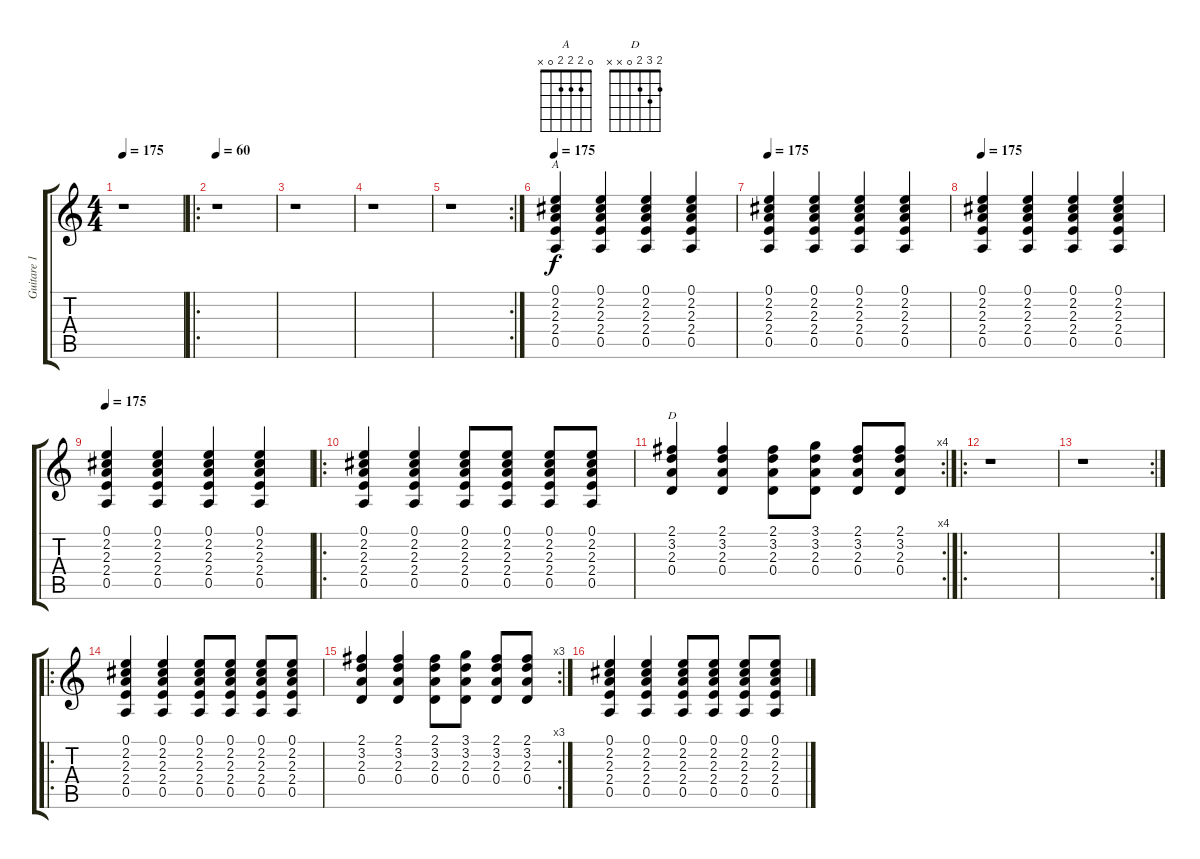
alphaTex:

\track ("Guitare 1 clean" "Guitare 1 ") {instrument electricguitarclean}
\staff {score tabs}
\tuning (E4 B3 G3 D3 A2 E2) {hide}
\chord ("A" 0 2 2 2 0 x)
\chord ("D" 2 3 2 0 x x)
\ts (4 4)
\tempo 175
\clef g2
\ks c
r.1{dy f} |
\ro
\tempo 60
r.1 |
r.1 |
r.1 |
\rc 2
r.1 |
\tempo 175
(0.1 2.2 2.3 2.4 0.5).4{ch "A"} (0.1 2.2 2.3 2.4 0.5).4 (0.1 2.2 2.3 2.4 0.5).4 (0.1 2.2 2.3 2.4 0.5).4 |
\tempo 175
(0.1 2.2 2.3 2.4 0.5).4 (0.1 2.2 2.3 2.4 0.5).4 (0.1 2.2 2.3 2.4 0.5).4 (0.1 2.2 2.3 2.4 0.5).4 |
\tempo 175
(0.1 2.2 2.3 2.4 0.5).4 (0.1 2.2 2.3 2.4 0.5).4 (0.1 2.2 2.3 2.4 0.5).4 (0.1 2.2 2.3 2.4 0.5).4 |
\tempo 175
(0.1 2.2 2.3 2.4 0.5).4 (0.1 2.2 2.3 2.4 0.5).4 (0.1 2.2 2.3 2.4 0.5).4 (0.1 2.2 2.3 2.4 0.5).4 |
\ro
(0.1 2.2 2.3 2.4 0.5).4 (0.1 2.2 2.3 2.4 0.5).4 (0.1 2.2 2.3 2.4 0.5).8 (0.1 2.2 2.3 2.4 0.5).8 (0.1 2.2 2.3 2.4 0.5).8 (0.1 2.2 2.3 2.4 0.5).8 |
\rc 4
(2.1 3.2 2.3 0.4).4{ch "D"} (2.1 3.2 2.3 0.4).4 (2.1 3.2 2.3 0.4).8 (3.1 3.2 2.3 0.4).8 (2.1 3.2 2.3 0.4).8 (2.1 3.2 2.3 0.4).8 |
\ro
r.1 |
\rc 2
r.1 |
\ro
(0.1 2.2 2.3 2.4 0.5).4 (0.1 2.2 2.3 2.4 0.5).4 (0.1 2.2 2.3 2.4 0.5).8 (0.1 2.2 2.3 2.4 0.5).8 (0.1 2.2 2.3 2.4 0.5).8 (0.1 2.2 2.3 2.4 0.5).8 |
\rc 3
(2.1 3.2 2.3 0.4).4 (2.1 3.2 2.3 0.4).4 (2.1 3.2 2.3 0.4).8 (3.1 3.2 2.3 0.4).8 (2.1 3.2 2.3 0.4).8 (2.1 3.2 2.3 0.4).8 |
(0.1 2.2 2.3 2.4 0.5).4 (0.1 2.2 2.3 2.4 0.5).4 (0.1 2.2 2.3 2.4 0.5).8 (0.1 2.2 2.3 2.4 0.5).8 (0.1 2.2 2.3 2.4 0.5).8 (0.1 2.2 2.3 2.4 0.5).8
